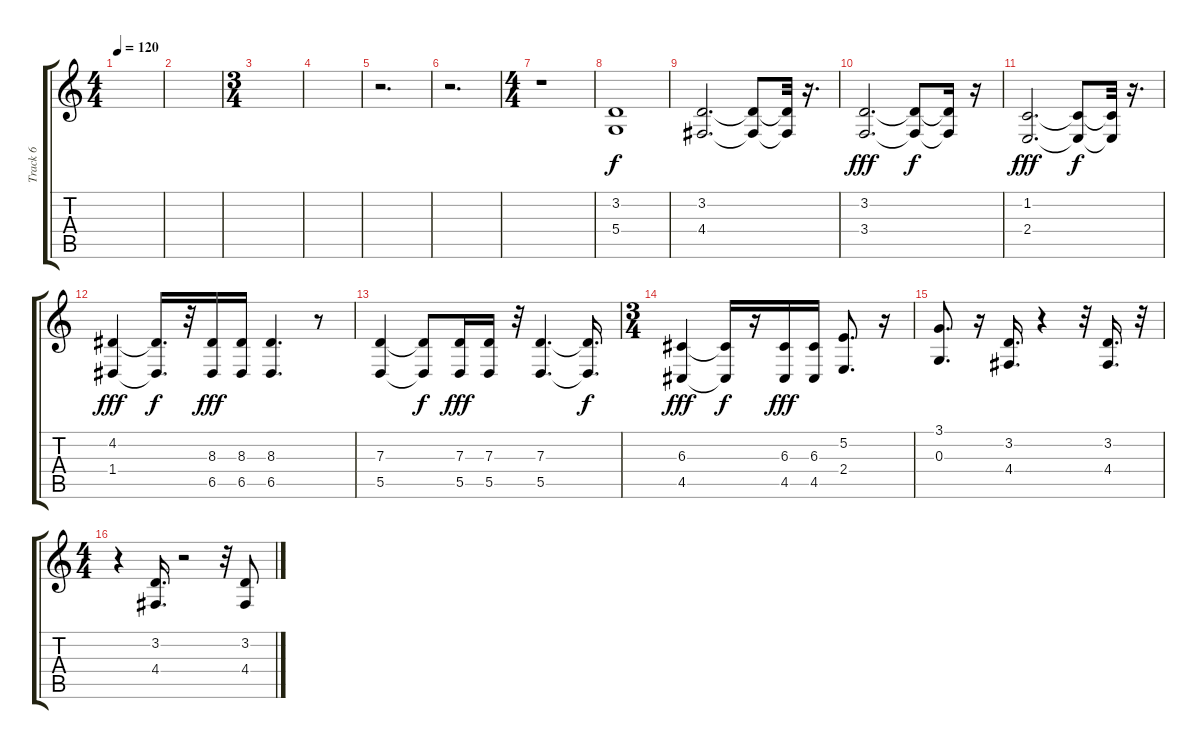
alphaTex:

\track ("Track 6" "Track 6") {instrument frenchhorn}
\staff {score tabs}
\tuning (E4 B3 G3 D3 A2 E2) {hide}
\ts (4 4)
\tempo 120
\clef g2
\ks c
|
|
\ts (3 4)
|
|
r.2{d} |
r.2{d} |
\ts (4 4)
r.1 |
(3.2 5.4).1 |
(3.2 4.4).2{d} (3.2{t} 4.4{t}).8{dy f} (3.2{t} 4.4{t}).32 r.16{d} |
(3.2 3.4).2{d dy fff} (3.2{t} 3.4{t}).8{dy f} (3.2{t} 3.4{t}).16 r.16 |
(1.2 2.4).2{d dy fff} (1.2{t} 2.4{t}).8{dy f} (1.2{t} 2.4{t}).32 r.16{d} |
(4.2 1.4).4{dy fff} (4.2{t} 1.4{t}).16{d dy f} r.32 (8.3 6.5).16{dy fff} (8.3 6.5).16 (8.3 6.5).4{d} r.8 |
(7.3 5.5).4 (7.3{t} 5.5{t}).8{dy f} (7.3 5.5).16{dy fff} (7.3 5.5).16 r.32 (7.3 5.5).4{d} (7.3{t} 5.5{t}).16{d dy f} |
\ts (3 4)
(6.3 4.5).4{dy fff} (6.3{t} 4.5{t}).16{dy f} r.16 (6.3 4.5).16{dy fff} (6.3 4.5).16 (5.2 2.4).8{d} r.16 |
(3.1 0.3).8{d} r.16 (3.2 4.4).16{d} r.4 r.32 (3.2 4.4).16{d} r.32 |
\ts (4 4)
r.4 (3.2 4.4).16{d} r.2 r.32 (3.2 4.4).8
